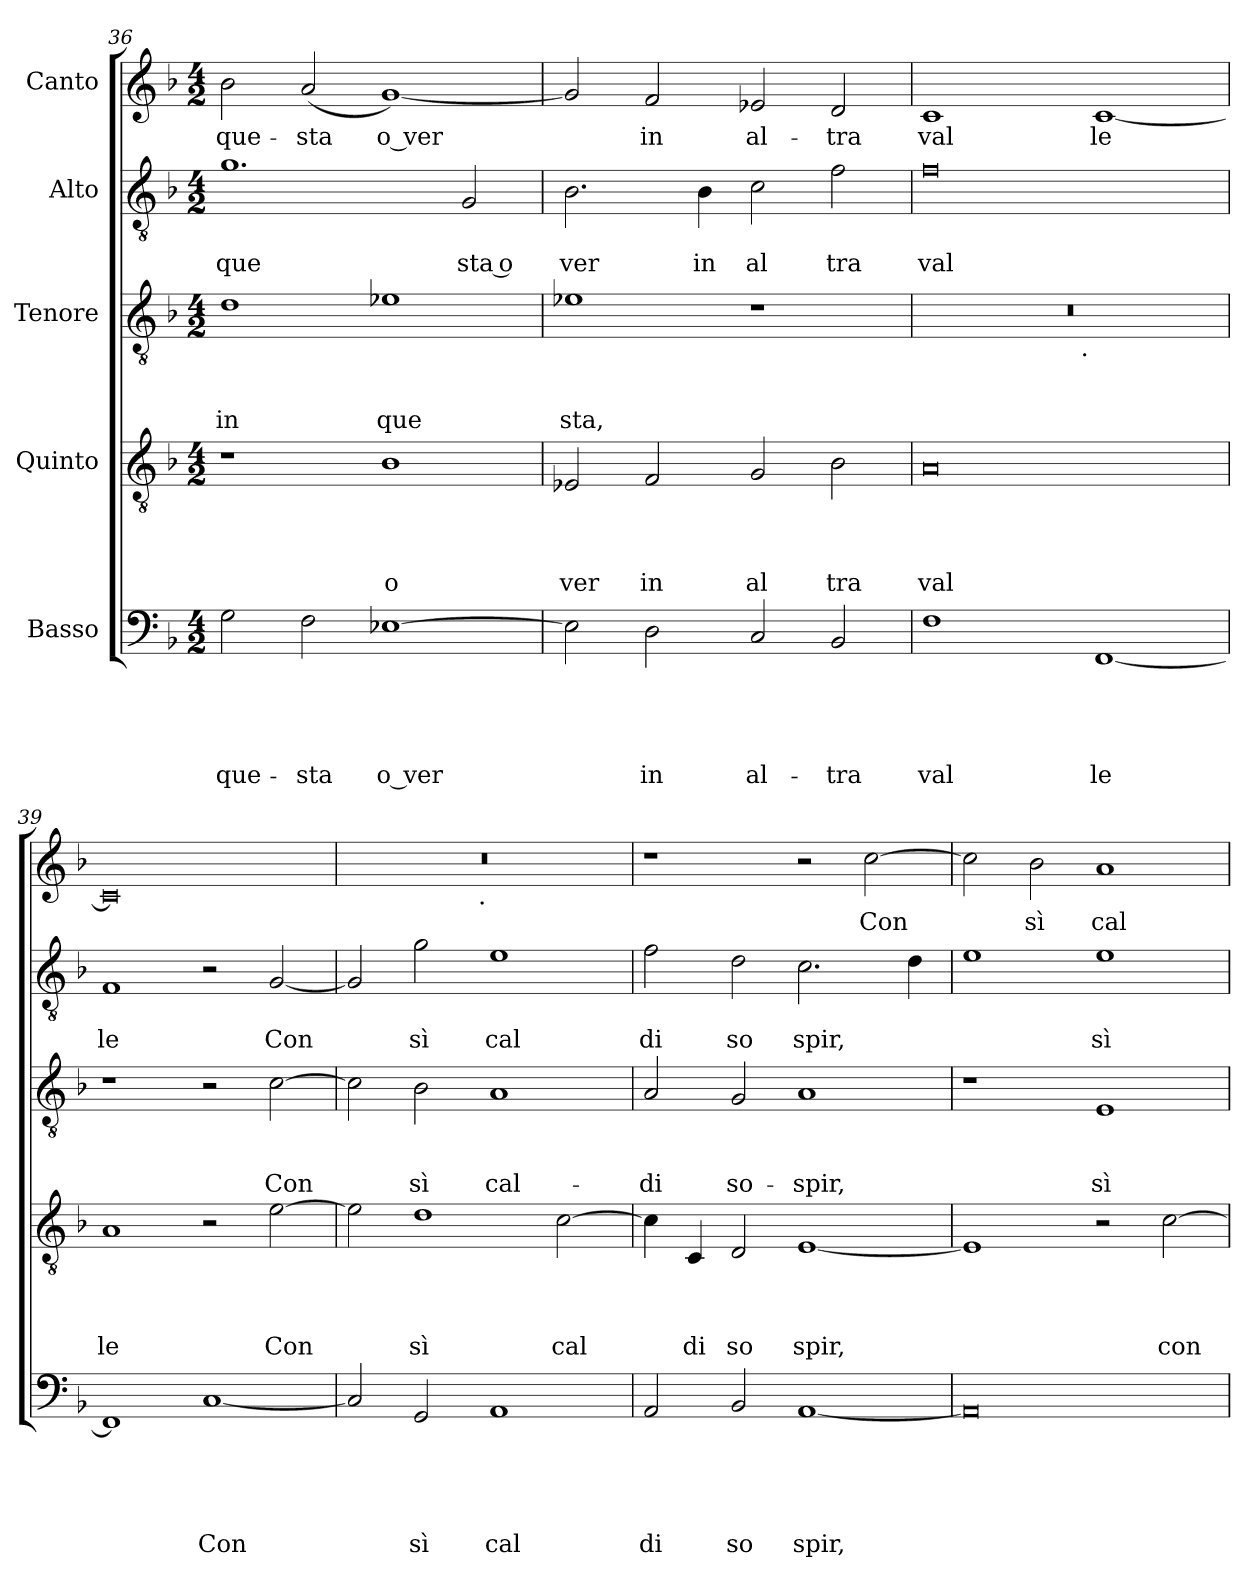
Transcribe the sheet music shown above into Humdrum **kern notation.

**kern	**text	**text	**text	**text	**text	**kern	**text	**text	**text	**text	**kern	**text	**text	**text	**kern	**text	**text	**kern	**text
*part5	*part5	*part5	*part5	*part5	*part5	*part4	*part4	*part4	*part4	*part4	*part3	*part3	*part3	*part3	*part2	*part2	*part2	*part1	*part1
*staff5	*staff5	*staff5	*staff5	*staff5	*staff5	*staff4	*staff4	*staff4	*staff4	*staff4	*staff3	*staff3	*staff3	*staff3	*staff2	*staff2	*staff2	*staff1	*staff1
*I"Basso	*	*	*	*	*	*I"Quinto	*	*	*	*	*I"Tenore	*	*	*	*I"Alto	*	*	*I"Canto	*
*clefF4	*	*	*	*	*	*clefGv2	*	*	*	*	*clefGv2	*	*	*	*clefGv2	*	*	*clefG2	*
*k[b-]	*	*	*	*	*	*k[b-]	*	*	*	*	*k[b-]	*	*	*	*k[b-]	*	*	*k[b-]	*
*F:	*	*	*	*	*	*F:	*	*	*	*	*F:	*	*	*	*F:	*	*	*F:	*
*M4/2	*	*	*	*	*	*M4/2	*	*	*	*	*M4/2	*	*	*	*M4/2	*	*	*M4/2	*
=36	=36	=36	=36	=36	=36	=36	=36	=36	=36	=36	=36	=36	=36	=36	=36	=36	=36	=36	=36
!	!	!	!	!	!LO:LY:b	!	!	!	!	!	!	!	!	!LO:LY:b	!	!	!LO:LY:b	!	!LO:LY:b
2G\	.	.	.	.	que-	1r	.	.	.	.	1d	.	.	in	1.g	.	que	2b-\	que-
!	!	!	!	!	!LO:LY:b:rj	!	!	!	!	!	!	!	!	!	!	!	!	!	!LO:LY:b:rj
2F\	.	.	.	.	-sta	.	.	.	.	.	.	.	.	.	.	.	.	(<2a/	-sta
!	!	!	!	!	!LO:LY:b:rj	!	!	!	!	!LO:LY:b	!	!	!	!LO:LY:b	!	!	!	!	!LO:LY:b:rj
[>1E-X	.	.	.	.	o ver	1B-	.	.	.	o	1e-X	.	.	que	.	.	.	[<1g)	o ver
!	!	!	!	!	!	!	!	!	!	!	!	!	!	!	!	!	!LO:LY:b:rj	!	!
.	.	.	.	.	.	.	.	.	.	.	.	.	.	.	2G/	.	sta o	.	.
=37	=37	=37	=37	=37	=37	=37	=37	=37	=37	=37	=37	=37	=37	=37	=37	=37	=37	=37	=37
!	!	!	!	!	!	!	!	!	!	!LO:LY:b	!	!	!	!LO:LY:b	!	!	!LO:LY:b	!	!
2E-\]	.	.	.	.	.	2E-X/	.	.	.	ver	1e-X	.	.	sta,	2.B-\	.	ver	2g/]	.
!	!	!	!	!	!LO:LY:b	!	!	!	!	!LO:LY:b	!	!	!	!	!	!	!	!	!LO:LY:b
2D\	.	.	.	.	in	2F/	.	.	.	in	.	.	.	.	.	.	.	2f/	in
!	!	!	!	!	!	!	!	!	!	!	!	!	!	!	!	!	!LO:LY:b	!	!
.	.	.	.	.	.	.	.	.	.	.	.	.	.	.	4B-\	.	in	.	.
!	!	!	!	!	!LO:LY:b	!	!	!	!	!LO:LY:b	!	!	!	!	!	!	!LO:LY:b	!	!LO:LY:b
2C/	.	.	.	.	al-	2G/	.	.	.	al	1r	.	.	.	2c\	.	al	2e-X/	al-
!	!	!	!	!	!LO:LY:b	!	!	!	!	!LO:LY:b	!	!	!	!	!	!	!LO:LY:b	!	!LO:LY:b
2BB-/	.	.	.	.	-tra	2B-\	.	.	.	tra	.	.	.	.	2f\	.	tra	2d/	-tra
!!LO:LB:g=z
=38	=38	=38	=38	=38	=38	=38	=38	=38	=38	=38	=38	=38	=38	=38	=38	=38	=38	=38	=38
!	!	!	!	!	!LO:LY:b	!	!	!	!	!LO:LY:b	!	!	!	!	!	!	!LO:LY:b	!	!LO:LY:b
*	*	*	*	*	*	*	*	*	*	*	*^	*	*	*	*	*	*	*	*
1F	.	.	.	.	val	0A	.	.	.	val	0r	2ryy	.	.	.	0f	.	val	1c	val
.	.	.	.	.	.	.	.	.	.	.	.	4...ryy	.	.	.	.	.	.	.	.
!	!	!	!	!	!	!	!	!	!	!	!	!LO:TX:b:t=.	!	!	!	!	!	!	!	!
.	.	.	.	.	.	.	.	.	.	.	.	1ryy	.	.	.	.	.	.	.	.
!	!	!	!	!	!LO:LY:b	!	!	!	!	!	!	!	!	!	!	!	!	!	!	!LO:LY:b
[<1FF	.	.	.	.	le	.	.	.	.	.	.	.	.	.	.	.	.	.	[<1c	le
.	.	.	.	.	.	.	.	.	.	.	.	32ryy	.	.	.	.	.	.	.	.
=39	=39	=39	=39	=39	=39	=39	=39	=39	=39	=39	=39	=39	=39	=39	=39	=39	=39	=39	=39	=39
!	!	!	!	!	!	!	!	!	!	!LO:LY:b	!	!	!	!	!	!	!	!LO:LY:b	!	!
*	*	*	*	*	*	*	*	*	*	*	*v	*v	*	*	*	*	*	*	*	*
1FF]	.	.	.	.	.	1A	.	.	.	le	1r	.	.	.	1F	.	le	0c]	.
!	!	!	!	!	!LO:LY:b	!	!	!	!	!	!	!	!	!	!	!	!	!	!
[<1C	.	.	.	.	Con	2r	.	.	.	.	2r	.	.	.	2r	.	.	.	.
!	!	!	!	!	!	!	!	!	!	!LO:LY:b	!	!	!	!LO:LY:b	!	!	!LO:LY:b	!	!
.	.	.	.	.	.	[>2e\	.	.	.	Con	[>2c\	.	.	Con	[<2G/	.	Con	.	.
=40	=40	=40	=40	=40	=40	=40	=40	=40	=40	=40	=40	=40	=40	=40	=40	=40	=40	=40	=40
*	*	*	*	*	*	*	*	*	*	*	*	*	*	*	*	*	*	*^	*
2C/]	.	.	.	.	.	2e\]	.	.	.	.	2c\]	.	.	.	2G/]	.	.	0r	2ryy	.
!	!	!	!	!	!LO:LY:b	!	!	!	!	!LO:LY:b	!	!	!	!LO:LY:b	!	!	!LO:LY:b	!	!	!
2GG/	.	.	.	.	sì	1d	.	.	.	sì	2B-\	.	.	sì	2g\	.	sì	.	4...ryy	.
!	!	!	!	!	!	!	!	!	!	!	!	!	!	!	!	!	!	!	!LO:TX:b:t=.	!
.	.	.	.	.	.	.	.	.	.	.	.	.	.	.	.	.	.	.	1ryy	.
!	!	!	!	!	!LO:LY:b	!	!	!	!	!	!	!	!	!LO:LY:b	!	!	!LO:LY:b	!	!	!
1AA	.	.	.	.	cal	.	.	.	.	.	1A	.	.	cal-	1e	.	cal	.	.	.
!	!	!	!	!	!	!	!	!	!	!LO:LY:b	!	!	!	!	!	!	!	!	!	!
.	.	.	.	.	.	[>2c\	.	.	.	cal	.	.	.	.	.	.	.	.	.	.
.	.	.	.	.	.	.	.	.	.	.	.	.	.	.	.	.	.	.	32ryy	.
=41	=41	=41	=41	=41	=41	=41	=41	=41	=41	=41	=41	=41	=41	=41	=41	=41	=41	=41	=41	=41
!	!	!	!	!	!LO:LY:b	!	!	!	!	!	!	!	!	!LO:LY:b	!	!	!LO:LY:b	!	!	!
*	*	*	*	*	*	*	*	*	*	*	*	*	*	*	*	*	*	*v	*v	*
2AA/	.	.	.	.	di	4c\]	.	.	.	.	2A/	.	.	-di	2f\	.	di	1r	.
!	!	!	!	!	!	!	!	!	!	!LO:LY:b	!	!	!	!	!	!	!	!	!
.	.	.	.	.	.	4C/	.	.	.	di	.	.	.	.	.	.	.	.	.
!	!	!	!	!	!LO:LY:b	!	!	!	!	!LO:LY:b	!	!	!	!LO:LY:b	!	!	!LO:LY:b	!	!
2BB-/	.	.	.	.	so	2D/	.	.	.	so	2G/	.	.	so-	2d\	.	so	.	.
!	!	!	!	!	!LO:LY:b	!	!	!	!	!LO:LY:b	!	!	!	!LO:LY:b	!	!	!LO:LY:b	!	!
[<1AA	.	.	.	.	spir,	[<1E	.	.	.	spir,	1A	.	.	-spir,	2.c\	.	spir,	2r	.
!	!	!	!	!	!	!	!	!	!	!	!	!	!	!	!	!	!	!	!LO:LY:b
.	.	.	.	.	.	.	.	.	.	.	.	.	.	.	.	.	.	[>2cc\	Con
.	.	.	.	.	.	.	.	.	.	.	.	.	.	.	4d\	.	.	.	.
=42	=42	=42	=42	=42	=42	=42	=42	=42	=42	=42	=42	=42	=42	=42	=42	=42	=42	=42	=42
0AA]	.	.	.	.	.	1E]	.	.	.	.	1r	.	.	.	1e	.	.	2cc\]	.
!	!	!	!	!	!	!	!	!	!	!	!	!	!	!	!	!	!	!	!LO:LY:b
.	.	.	.	.	.	.	.	.	.	.	.	.	.	.	.	.	.	2b-\	sì
!	!	!	!	!	!	!	!	!	!	!	!	!	!	!LO:LY:b	!	!	!LO:LY:b	!	!LO:LY:b
.	.	.	.	.	.	2r	.	.	.	.	1E	.	.	sì	1e	.	sì	1a	cal
!	!	!	!	!	!	!	!	!	!	!LO:LY:b	!	!	!	!	!	!	!	!	!
.	.	.	.	.	.	[>2c\	.	.	.	con	.	.	.	.	.	.	.	.	.
=	=	=	=	=	=	=	=	=	=	=	=	=	=	=	=	=	=	=	=
*-	*-	*-	*-	*-	*-	*-	*-	*-	*-	*-	*-	*-	*-	*-	*-	*-	*-	*-	*-
